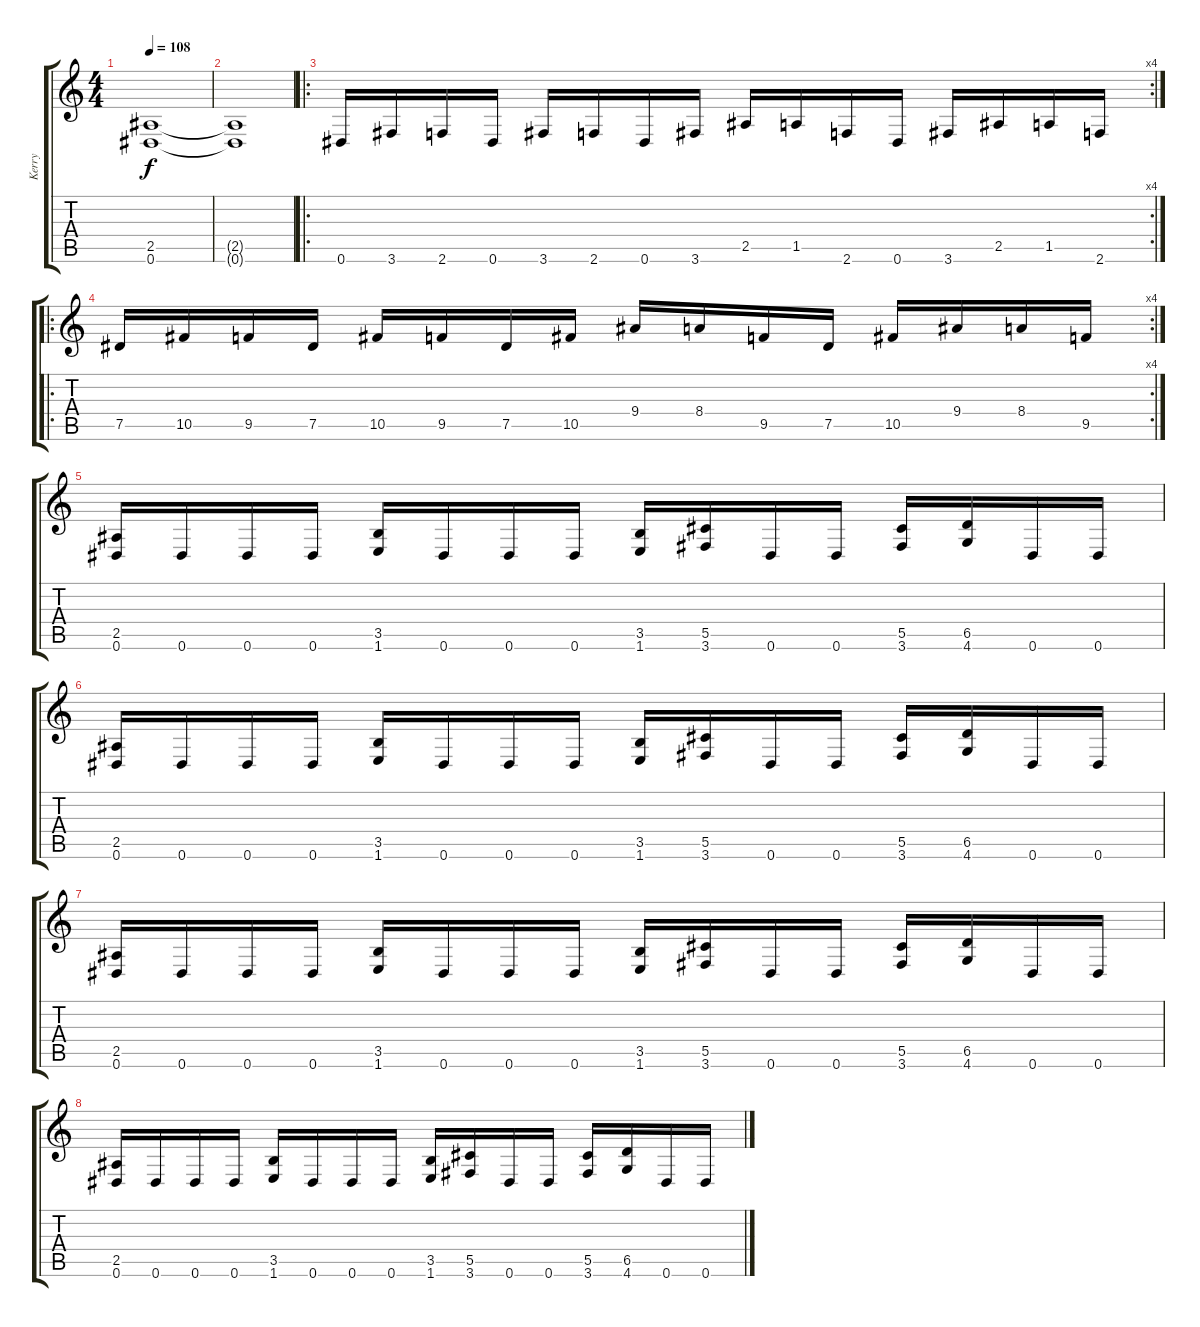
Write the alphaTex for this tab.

\track ("Kerry" "Kerry") {instrument distortionguitar}
\staff {score tabs}
\tuning (Eb4 Bb3 Gb3 Db3 Ab2 Eb2) {hide}
\ts (4 4)
\tempo 108
\clef g2
\ks c
(2.5{t} 0.6{t}).1{dy f} |
(2.5{t} 0.6{t}).1 |
\ro
\rc 4
0.6.16 3.6.16 2.6.16 0.6.16 3.6.16 2.6.16 0.6.16 3.6.16 2.5.16 1.5.16 2.6.16 0.6.16 3.6.16 2.5.16 1.5.16 2.6.16 |
\ro
\rc 4
7.5.16 10.5.16 9.5.16 7.5.16 10.5.16 9.5.16 7.5.16 10.5.16 9.4.16 8.4.16 9.5.16 7.5.16 10.5.16 9.4.16 8.4.16 9.5.16 |
(2.5 0.6).16 0.6.16 0.6.16 0.6.16 (3.5 1.6).16 0.6.16 0.6.16 0.6.16 (3.5 1.6).16 (5.5 3.6).16 0.6.16 0.6.16 (5.5 3.6).16 (6.5 4.6).16 0.6.16 0.6.16 |
(2.5 0.6).16 0.6.16 0.6.16 0.6.16 (3.5 1.6).16 0.6.16 0.6.16 0.6.16 (3.5 1.6).16 (5.5 3.6).16 0.6.16 0.6.16 (5.5 3.6).16 (6.5 4.6).16 0.6.16 0.6.16 |
(2.5 0.6).16 0.6.16 0.6.16 0.6.16 (3.5 1.6).16 0.6.16 0.6.16 0.6.16 (3.5 1.6).16 (5.5 3.6).16 0.6.16 0.6.16 (5.5 3.6).16 (6.5 4.6).16 0.6.16 0.6.16 |
(2.5 0.6).16 0.6.16 0.6.16 0.6.16 (3.5 1.6).16 0.6.16 0.6.16 0.6.16 (3.5 1.6).16 (5.5 3.6).16 0.6.16 0.6.16 (5.5 3.6).16 (6.5 4.6).16 0.6.16 0.6.16
